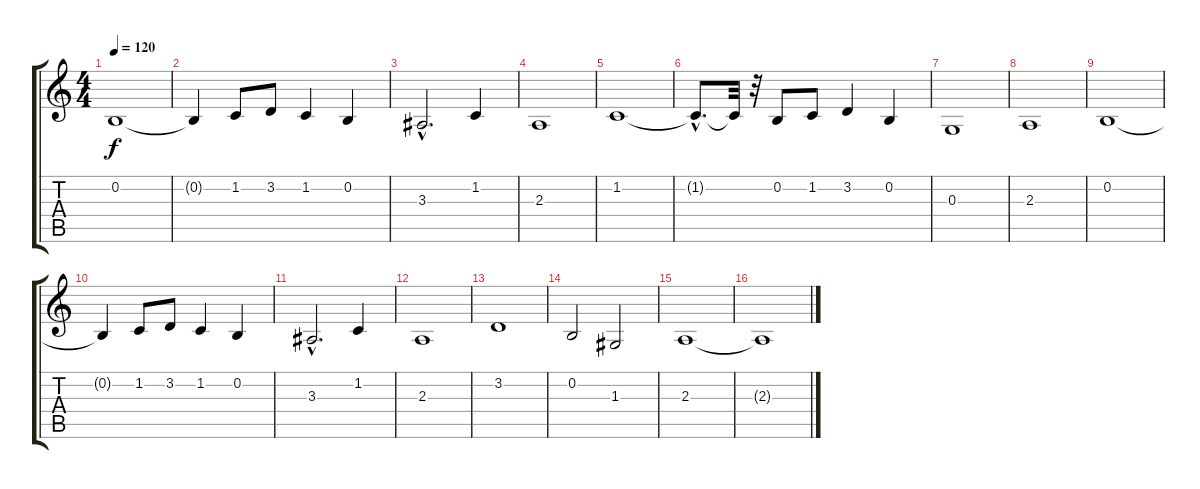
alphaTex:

\track "" {instrument choiraahs}
\staff {score tabs}
\tuning (E4 B3 G3 D3 A2 E2) {hide}
\ts (4 4)
\tempo 120
\clef g2
\ks c
0.2.1{dy f} |
0.2{t}.4 1.2.8 3.2.8 1.2.4 0.2.4 |
3.3{hac}.2{d} 1.2.4 |
2.3.1 |
1.2.1 |
1.2{hac t}.8{d} 1.2{t}.32 r.32 0.2.8 1.2.8 3.2.4 0.2.4 |
0.3.1 |
2.3.1 |
0.2.1 |
0.2{t}.4 1.2.8{balance 0} 3.2.8 1.2.4 0.2.4 |
3.3{hac}.2{d} 1.2.4 |
2.3.1 |
3.2.1 |
0.2.2 1.3.2 |
2.3.1 |
2.3{t}.1
